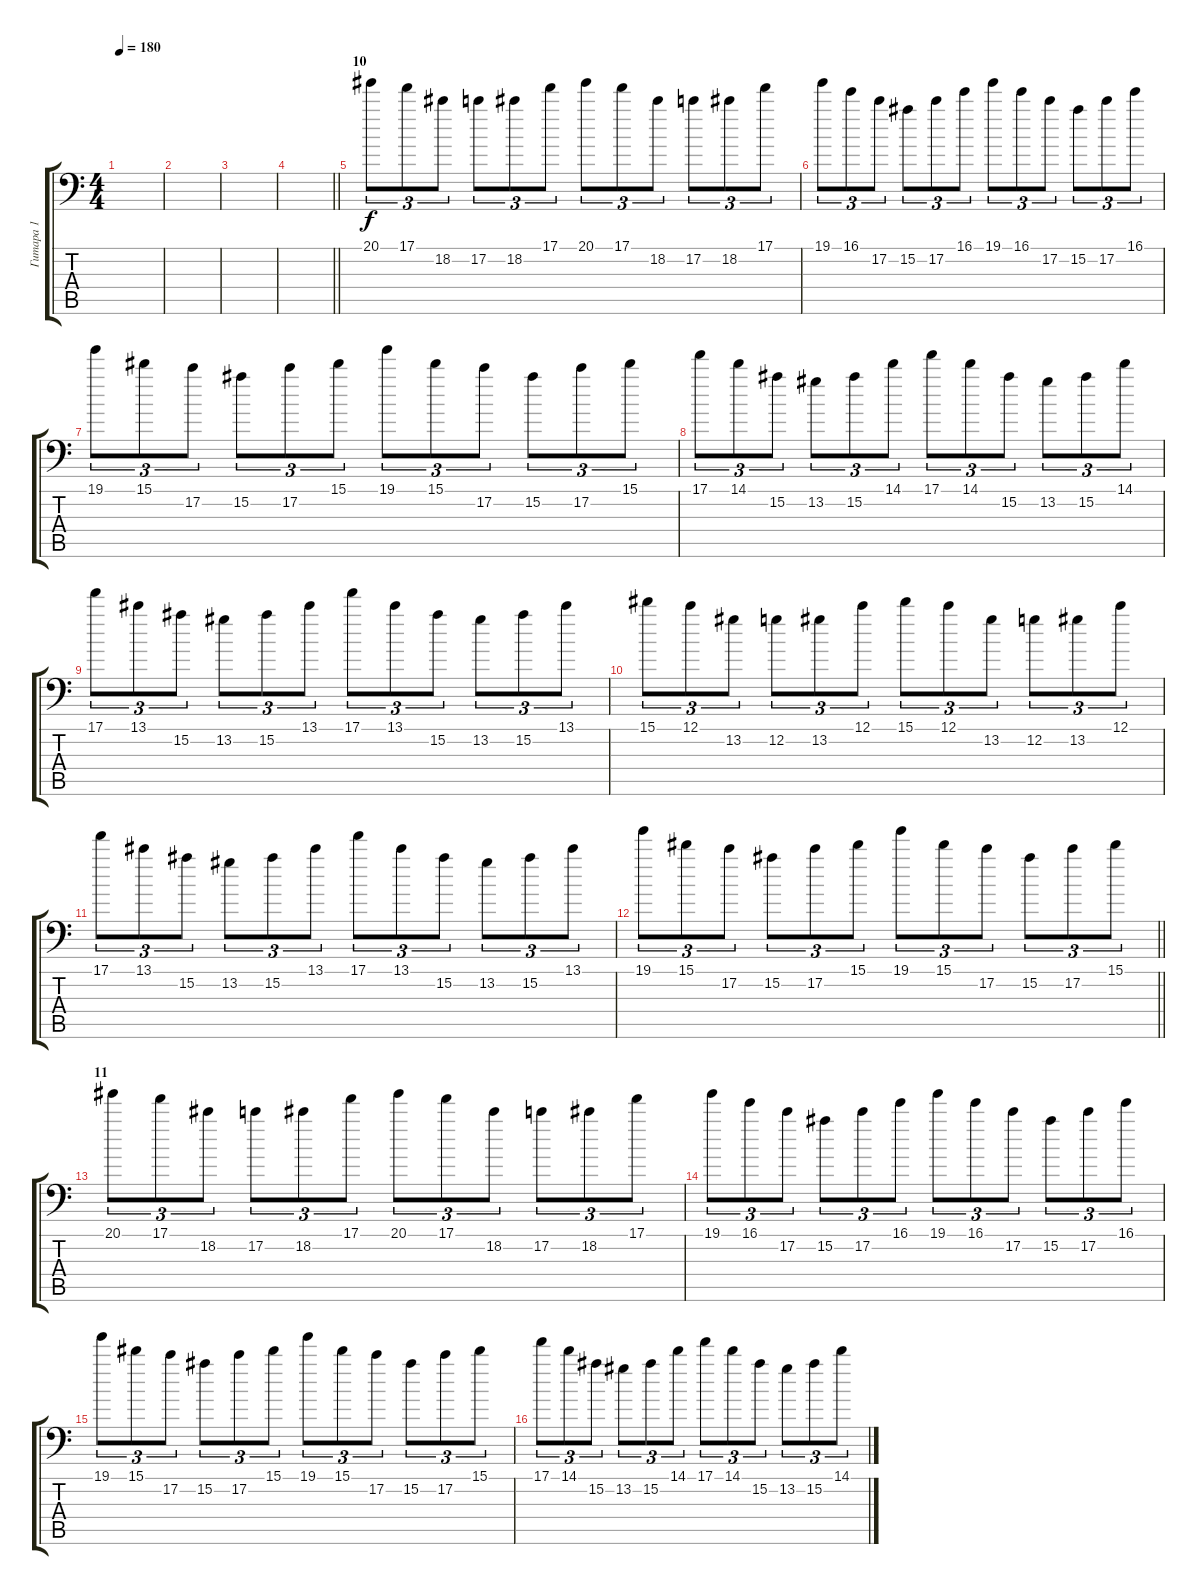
\track ("Гитара 1" "Гитара 1") {instrument distortionguitar}
\staff {score tabs}
\tuning (C4 G3 Eb3 Bb2 F2 Bb1) {hide}
\ts (4 4)
\tempo 180
\clef f4
\ks c
|
|
|
\barLineRight lightlight
|
\section ("" "10")
20.1.8{tu (3 2)} 17.1.8{tu (3 2)} 18.2.8{tu (3 2)} 17.2.8{tu (3 2)} 18.2.8{tu (3 2)} 17.1.8{tu (3 2)} 20.1.8{tu (3 2)} 17.1.8{tu (3 2)} 18.2.8{tu (3 2)} 17.2.8{tu (3 2)} 18.2.8{tu (3 2)} 17.1.8{tu (3 2)} |
19.1.8{tu (3 2)} 16.1.8{tu (3 2)} 17.2.8{tu (3 2)} 15.2.8{tu (3 2)} 17.2.8{tu (3 2)} 16.1.8{tu (3 2)} 19.1.8{tu (3 2)} 16.1.8{tu (3 2)} 17.2.8{tu (3 2)} 15.2.8{tu (3 2)} 17.2.8{tu (3 2)} 16.1.8{tu (3 2)} |
19.1.8{tu (3 2)} 15.1.8{tu (3 2)} 17.2.8{tu (3 2)} 15.2.8{tu (3 2)} 17.2.8{tu (3 2)} 15.1.8{tu (3 2)} 19.1.8{tu (3 2)} 15.1.8{tu (3 2)} 17.2.8{tu (3 2)} 15.2.8{tu (3 2)} 17.2.8{tu (3 2)} 15.1.8{tu (3 2)} |
17.1.8{tu (3 2)} 14.1.8{tu (3 2)} 15.2.8{tu (3 2)} 13.2.8{tu (3 2)} 15.2.8{tu (3 2)} 14.1.8{tu (3 2)} 17.1.8{tu (3 2)} 14.1.8{tu (3 2)} 15.2.8{tu (3 2)} 13.2.8{tu (3 2)} 15.2.8{tu (3 2)} 14.1.8{tu (3 2)} |
17.1.8{tu (3 2)} 13.1.8{tu (3 2)} 15.2.8{tu (3 2)} 13.2.8{tu (3 2)} 15.2.8{tu (3 2)} 13.1.8{tu (3 2)} 17.1.8{tu (3 2)} 13.1.8{tu (3 2)} 15.2.8{tu (3 2)} 13.2.8{tu (3 2)} 15.2.8{tu (3 2)} 13.1.8{tu (3 2)} |
15.1.8{tu (3 2)} 12.1.8{tu (3 2)} 13.2.8{tu (3 2)} 12.2.8{tu (3 2)} 13.2.8{tu (3 2)} 12.1.8{tu (3 2)} 15.1.8{tu (3 2)} 12.1.8{tu (3 2)} 13.2.8{tu (3 2)} 12.2.8{tu (3 2)} 13.2.8{tu (3 2)} 12.1.8{tu (3 2)} |
17.1.8{tu (3 2)} 13.1.8{tu (3 2)} 15.2.8{tu (3 2)} 13.2.8{tu (3 2)} 15.2.8{tu (3 2)} 13.1.8{tu (3 2)} 17.1.8{tu (3 2)} 13.1.8{tu (3 2)} 15.2.8{tu (3 2)} 13.2.8{tu (3 2)} 15.2.8{tu (3 2)} 13.1.8{tu (3 2)} |
\barLineRight lightlight
19.1.8{tu (3 2)} 15.1.8{tu (3 2)} 17.2.8{tu (3 2)} 15.2.8{tu (3 2)} 17.2.8{tu (3 2)} 15.1.8{tu (3 2)} 19.1.8{tu (3 2)} 15.1.8{tu (3 2)} 17.2.8{tu (3 2)} 15.2.8{tu (3 2)} 17.2.8{tu (3 2)} 15.1.8{tu (3 2)} |
\section ("" "11")
20.1.8{tu (3 2)} 17.1.8{tu (3 2)} 18.2.8{tu (3 2)} 17.2.8{tu (3 2)} 18.2.8{tu (3 2)} 17.1.8{tu (3 2)} 20.1.8{tu (3 2)} 17.1.8{tu (3 2)} 18.2.8{tu (3 2)} 17.2.8{tu (3 2)} 18.2.8{tu (3 2)} 17.1.8{tu (3 2)} |
19.1.8{tu (3 2)} 16.1.8{tu (3 2)} 17.2.8{tu (3 2)} 15.2.8{tu (3 2)} 17.2.8{tu (3 2)} 16.1.8{tu (3 2)} 19.1.8{tu (3 2)} 16.1.8{tu (3 2)} 17.2.8{tu (3 2)} 15.2.8{tu (3 2)} 17.2.8{tu (3 2)} 16.1.8{tu (3 2)} |
19.1.8{tu (3 2)} 15.1.8{tu (3 2)} 17.2.8{tu (3 2)} 15.2.8{tu (3 2)} 17.2.8{tu (3 2)} 15.1.8{tu (3 2)} 19.1.8{tu (3 2)} 15.1.8{tu (3 2)} 17.2.8{tu (3 2)} 15.2.8{tu (3 2)} 17.2.8{tu (3 2)} 15.1.8{tu (3 2)} |
17.1.8{tu (3 2)} 14.1.8{tu (3 2)} 15.2.8{tu (3 2)} 13.2.8{tu (3 2)} 15.2.8{tu (3 2)} 14.1.8{tu (3 2)} 17.1.8{tu (3 2)} 14.1.8{tu (3 2)} 15.2.8{tu (3 2)} 13.2.8{tu (3 2)} 15.2.8{tu (3 2)} 14.1.8{tu (3 2)}
